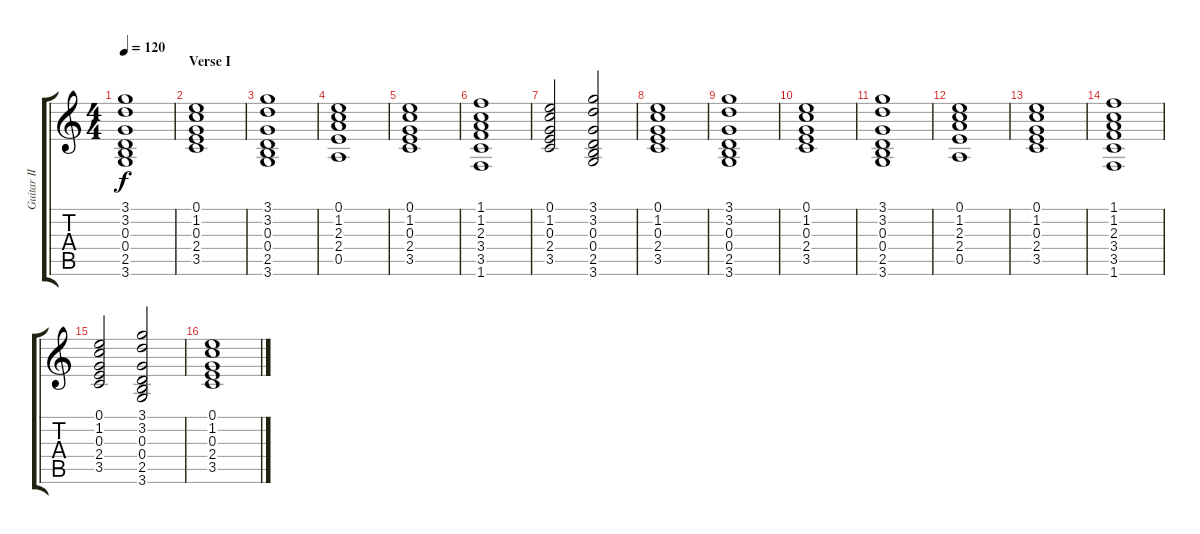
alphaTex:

\track ("Guitar II" "Guitar II") {instrument electricguitarjazz}
\staff {score tabs}
\tuning (E4 B3 G3 D3 A2 E2) {hide}
\ts (4 4)
\tempo 120
\clef g2
\ks c
(3.1 3.2 0.3 0.4 2.5 3.6).1{dy f} |
\section ("" "Verse I")
(0.1 1.2 0.3 2.4 3.5).1 |
(3.1 3.2 0.3 0.4 2.5 3.6).1 |
(0.1 1.2 2.3 2.4 0.5).1 |
(0.1 1.2 0.3 2.4 3.5).1 |
(1.1 1.2 2.3 3.4 3.5 1.6).1 |
(0.1 1.2 0.3 2.4 3.5).2 (3.1 3.2 0.3 0.4 2.5 3.6).2 |
(0.1 1.2 0.3 2.4 3.5).1 |
(3.1 3.2 0.3 0.4 2.5 3.6).1 |
(0.1 1.2 0.3 2.4 3.5).1 |
(3.1 3.2 0.3 0.4 2.5 3.6).1 |
(0.1 1.2 2.3 2.4 0.5).1 |
(0.1 1.2 0.3 2.4 3.5).1 |
(1.1 1.2 2.3 3.4 3.5 1.6).1 |
(0.1 1.2 0.3 2.4 3.5).2 (3.1 3.2 0.3 0.4 2.5 3.6).2 |
(0.1 1.2 0.3 2.4 3.5).1
